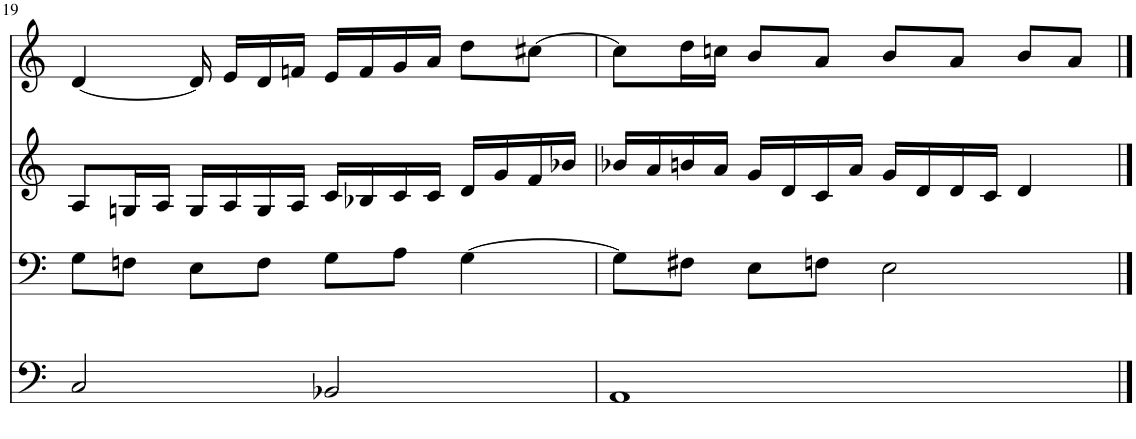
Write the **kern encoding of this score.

**kern	**kern	**kern	**kern
*part4	*part3	*part2	*part1
*staff4	*staff3	*staff2	*staff1
*I"Piano	*I"Piano	*I"Piano	*I"Piano
*I'Pno	*I'Pno	*I'Pno	*I'Pno
!!LO:PB:g=z
*clefF4	*clefF4	*clefG2	*clefG2
*k[]	*k[]	*k[]	*k[]
*M4/4	*M4/4	*M4/4	*M4/4
=19	=19	=19	=19
2C/	8G\L	8A/L	[4d/
.	8Fn\J	16Gn/L	.
.	.	16A/JJ	.
.	8E\L	16G/LL	16d/]
.	.	16A/	16e/LL
.	8F\J	16G/	16d/
.	.	16A/JJ	16fn/JJ
2BB-X/	8G\L	16c/LL	16e/LL
.	.	16B-X/	16f/
.	8A\J	16c/	16g/
.	.	16c/JJ	16a/JJ
.	[4G\	16d/LL	8dd\L
.	.	16g/	.
.	.	16f/	[8cc#X\J
.	.	16b-X/JJ	.
=20	=20	=20	=20
1AA	8G\L]	16b-X/LL	8cc#\L]
.	.	16a/	.
.	8F#X\J	16bn/	16dd\L
.	.	16a/JJ	16ccn\JJ
.	8E\L	16g/LL	8b/L
.	.	16d/	.
.	8Fn\J	16c/	8a/J
.	.	16a/JJ	.
.	2E\	16g/LL	8b/L
.	.	16d/	.
.	.	16d/	8a/J
.	.	16c/JJ	.
.	.	4d/	8b/L
.	.	.	8a/J
==	==	==	==
*-	*-	*-	*-
